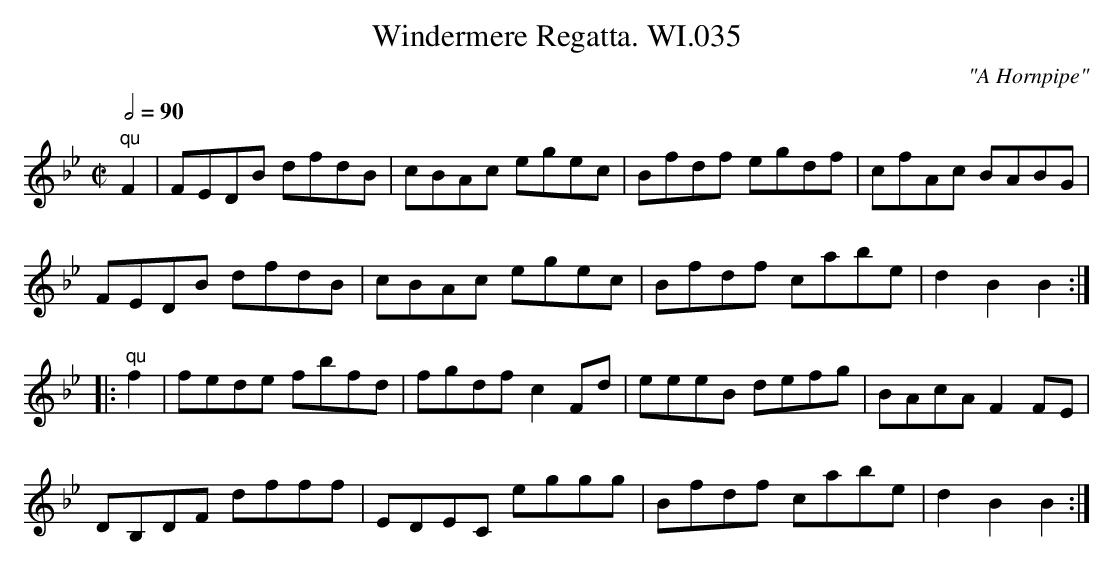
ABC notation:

X:1
T:Windermere Regatta. WI.035
M:C|
L:1/8
Q:1/2=90
C:"A Hornpipe"
K:Bb
"qu"F2|FEDB dfdB|cBAc egec|Bfdf egdf|cfAc BABG|
FEDB dfdB|cBAc egec|Bfdf cabe|d2B2 B2:|
|:"qu"f2|fede fbfd|fgdf c2Fd|eeeB defg|BAcA F2FE|
DB,DF dfff|EDEC eggg|Bfdf cabe|d2B2 B2:|
